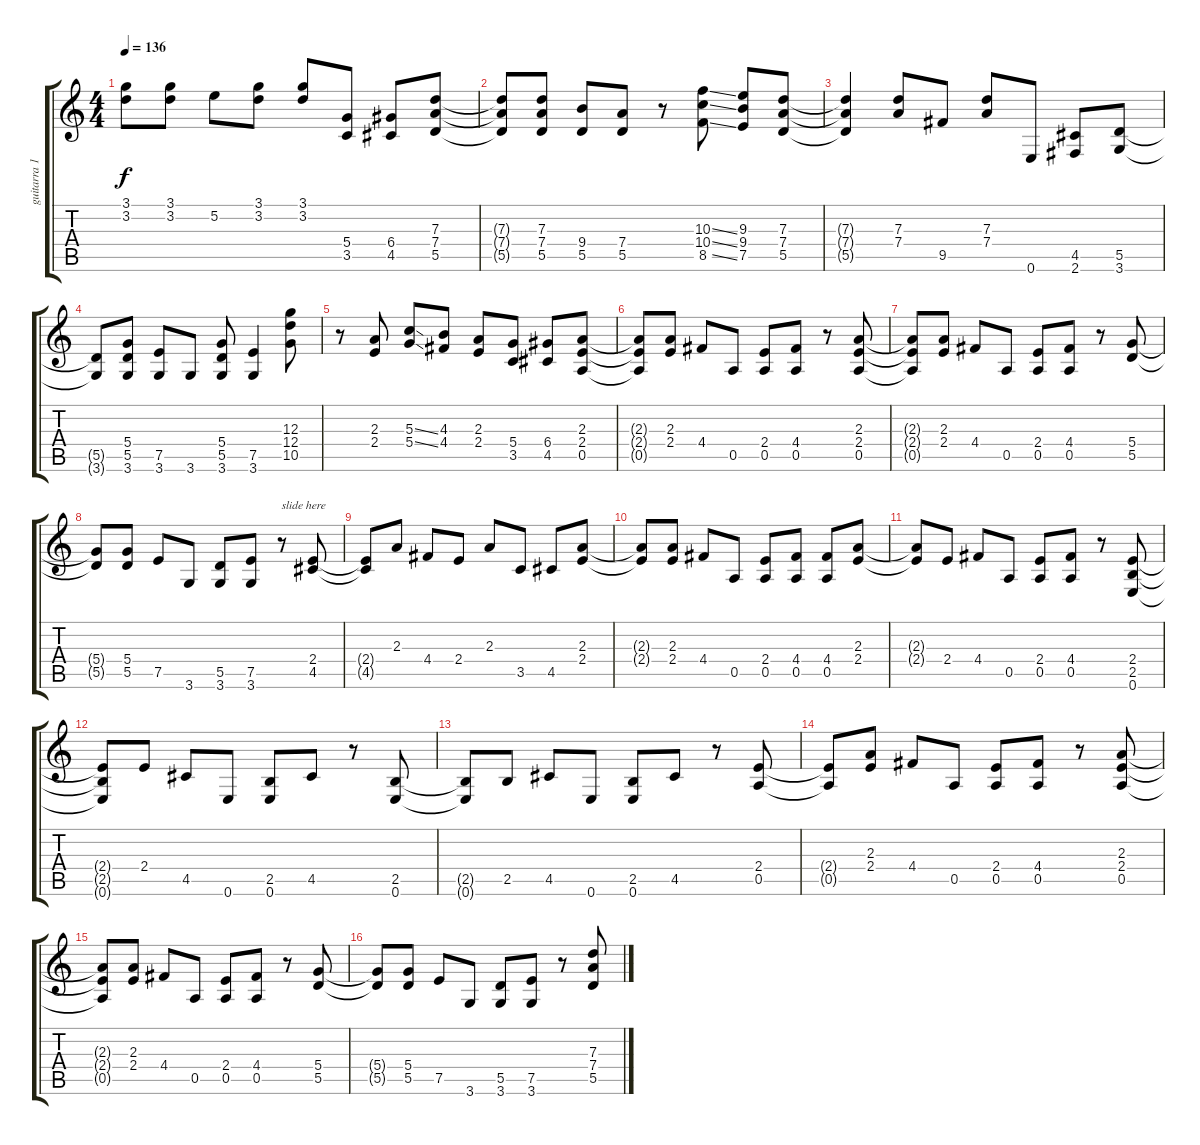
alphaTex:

\track ("guitarra 1" "guitarra 1") {instrument electricguitarclean}
\staff {score tabs}
\tuning (E4 B3 G3 D3 A2 E2) {hide}
\ts (4 4)
\tempo 136
\clef g2
\ks c
(3.1 3.2).8{dy f} (3.1 3.2).8 5.2.8 (3.1 3.2).8 (3.1 3.2).8 (5.4 3.5).8 (6.4 4.5).8 (7.3 7.4 5.5).8 |
(7.3{t} 7.4{t} 5.5{t}).8 (7.3 7.4 5.5).8 (9.4 5.5).8 (7.4 5.5).8 r.8 (10.3{ss} 10.4{ss} 8.5{ss}).8 (9.3 9.4 7.5).8 (7.3 7.4 5.5).8 |
(7.3{t} 7.4{t} 5.5{t}).4 (7.3 7.4).8 9.5.8 (7.3 7.4).8 0.6.8 (4.5 2.6).8 (5.5 3.6).8 |
(5.5{t} 3.6{t}).8 (5.4 5.5 3.6).8 (7.5 3.6).8 3.6.8 (5.4 5.5 3.6).8 (7.5 3.6).4 (12.3 12.4 10.5).8 |
r.8 (2.3 2.4).8 (5.3{ss} 5.4{ss}).8 (4.3 4.4).8 (2.3 2.4).8 (5.4 3.5).8 (6.4 4.5).8 (2.3 2.4 0.5).8 |
(2.3{t} 2.4{t} 0.5{t}).8 (2.3 2.4).8 4.4.8 0.5.8 (2.4 0.5).8 (4.4 0.5).8 r.8 (2.3 2.4 0.5).8 |
(2.3{t} 2.4{t} 0.5{t}).8 (2.3 2.4).8 4.4.8 0.5.8 (2.4 0.5).8 (4.4 0.5).8 r.8 (5.4 5.5).8 |
(5.4{t} 5.5{t}).8 (5.4 5.5).8 7.5.8 3.6.8 (5.5 3.6).8 (7.5 3.6).8 r.8{txt "slide here"} (2.4 4.5).8 |
(2.4{t} 4.5{t}).8 2.3.8 4.4.8 2.4.8 2.3.8 3.5.8 4.5.8 (2.3 2.4).8 |
(2.3{t} 2.4{t}).8 (2.3 2.4).8 4.4.8 0.5.8 (2.4 0.5).8 (4.4 0.5).8 (4.4 0.5).8 (2.3 2.4).8 |
(2.3{t} 2.4{t}).8 2.4.8 4.4.8 0.5.8 (2.4 0.5).8 (4.4 0.5).8 r.8 (2.4 2.5 0.6).8 |
(2.4{t} 2.5{t} 0.6{t}).8 2.4.8 4.5.8 0.6.8 (2.5 0.6).8 4.5.8 r.8 (2.5 0.6).8 |
(2.5{t} 0.6{t}).8 2.5.8 4.5.8 0.6.8 (2.5 0.6).8 4.5.8 r.8 (2.4 0.5).8 |
(2.4{t} 0.5{t}).8 (2.3 2.4).8 4.4.8 0.5.8 (2.4 0.5).8 (4.4 0.5).8 r.8 (2.3 2.4 0.5).8 |
(2.3{t} 2.4{t} 0.5{t}).8 (2.3 2.4).8 4.4.8 0.5.8 (2.4 0.5).8 (4.4 0.5).8 r.8 (5.4 5.5).8 |
(5.4{t} 5.5{t}).8 (5.4 5.5).8 7.5.8 3.6.8 (5.5 3.6).8 (7.5 3.6).8 r.8 (7.3 7.4 5.5).8
